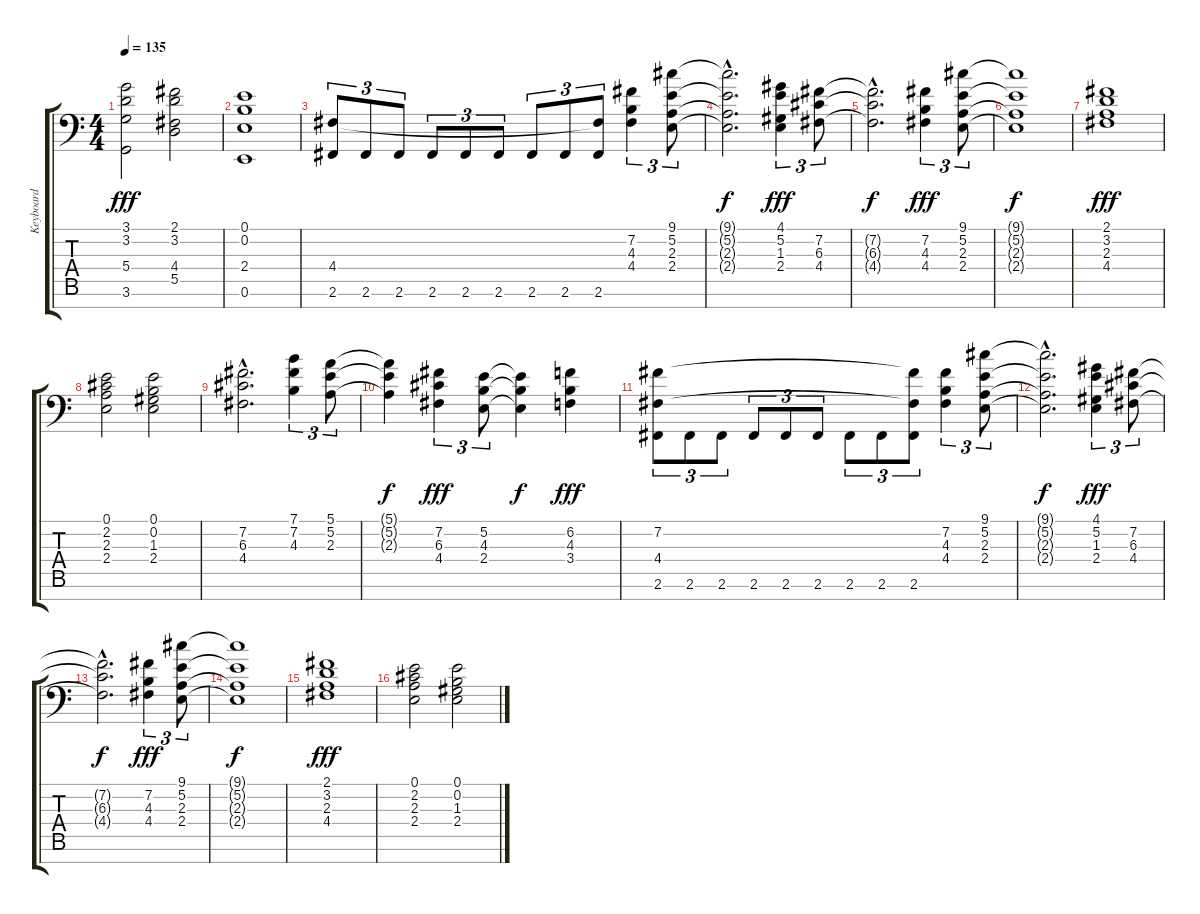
\track ("Keyboard" "Keyboard") {instrument pad3polysynth}
\staff {score tabs}
\tuning (E4 B3 G3 D3 A2 E2 E1) {hide}
\ts (4 4)
\tempo 135
\clef f4
\ks c
(3.1 3.2 5.4 3.6).2{dy fff} (2.1 3.2 4.4 5.5).2 |
(0.1 0.2 2.4 0.6).1 |
(4.4 2.6).8{tu (3 2)} 2.6.8{tu (3 2)} 2.6.8{tu (3 2)} 2.6.8{tu (3 2)} 2.6.8{tu (3 2)} 2.6.8{tu (3 2)} 2.6.8{tu (3 2)} 2.6.8{tu (3 2)} (4.4{t} 2.6).8{tu (3 2)} (7.2 4.3 4.4).4{tu (3 2)} (9.1 5.2 2.3 2.4).8{tu (3 2)} |
(9.1{hac t} 5.2{hac t} 2.3{hac t} 2.4{hac t}).2{d dy f} (4.1 5.2 1.3 2.4).4{tu (3 2) dy fff} (7.2 6.3 4.4).8{tu (3 2)} |
(7.2{hac t} 6.3{hac t} 4.4{hac t}).2{d dy f} (7.2 4.3 4.4).4{tu (3 2) dy fff} (9.1 5.2 2.3 2.4).8{tu (3 2)} |
(9.1{t} 5.2{t} 2.3{t} 2.4{t}).1{dy f} |
(2.1 3.2 2.3 4.4).1{dy fff} |
(0.1 2.2 2.3 2.4).2 (0.1 0.2 1.3 2.4).2 |
(7.2{hac} 6.3{hac} 4.4{hac}).2{d} (7.1 7.2 4.3).4{tu (3 2)} (5.1 5.2 2.3).8{tu (3 2)} |
(5.1{t} 5.2{t} 2.3{t}).4{dy f} (7.2 6.3 4.4).4{tu (3 2) dy fff} (5.2 4.3 2.4).8{tu (3 2)} (5.2{t} 4.3{t} 2.4{t}).4{dy f} (6.2 4.3 3.4).4{dy fff} |
(7.2 4.4 2.6).8{tu (3 2)} 2.6.8{tu (3 2)} 2.6.8{tu (3 2)} 2.6.8{tu (3 2)} 2.6.8{tu (3 2)} 2.6.8{tu (3 2)} 2.6.8{tu (3 2)} 2.6.8{tu (3 2)} (7.2{t} 4.4{t} 2.6).8{tu (3 2)} (7.2 4.3 4.4).4{tu (3 2)} (9.1 5.2 2.3 2.4).8{tu (3 2)} |
(9.1{hac t} 5.2{hac t} 2.3{hac t} 2.4{hac t}).2{d dy f} (4.1 5.2 1.3 2.4).4{tu (3 2) dy fff} (7.2 6.3 4.4).8{tu (3 2)} |
(7.2{hac t} 6.3{hac t} 4.4{hac t}).2{d dy f} (7.2 4.3 4.4).4{tu (3 2) dy fff} (9.1 5.2 2.3 2.4).8{tu (3 2)} |
(9.1{t} 5.2{t} 2.3{t} 2.4{t}).1{dy f} |
(2.1 3.2 2.3 4.4).1{dy fff} |
(0.1 2.2 2.3 2.4).2 (0.1 0.2 1.3 2.4).2
